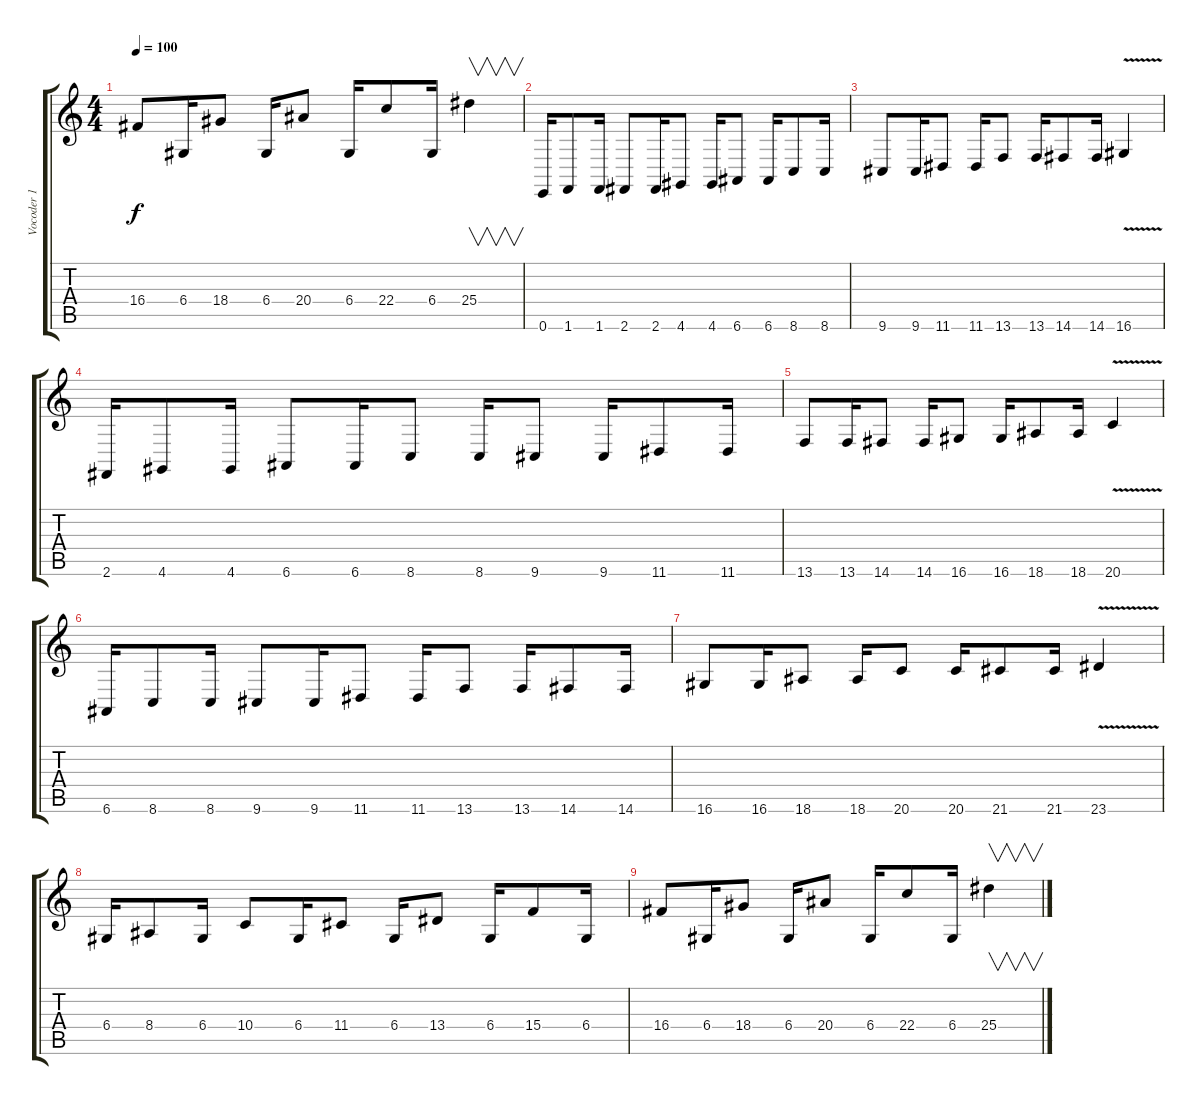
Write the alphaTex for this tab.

\track ("Vocoder 1" "Vocoder 1") {instrument lead2sawtooth}
\staff {score tabs}
\tuning (E4 B3 G3 D3 A2 E2) {hide}
\ts (4 4)
\tempo 100
\clef g2
\ks c
16.4.8{dy f} 6.4.16 18.4.8 6.4.16 20.4.8 6.4.16 22.4.8 6.4.16 25.4.4{v} |
0.6.16{balance 16} 1.6.8{balance 8} 1.6.16 2.6.8 2.6.16 4.6.8 4.6.16 6.6.8 6.6.16 8.6.8 8.6.16 |
9.6.8 9.6.16 11.6.8 11.6.16 13.6.8 13.6.16 14.6.8 14.6.16 16.6{v}.4 |
2.6.16{balance 0} 4.6.8{balance 8} 4.6.16 6.6.8 6.6.16 8.6.8 8.6.16 9.6.8 9.6.16 11.6.8 11.6.16 |
13.6.8 13.6.16 14.6.8 14.6.16 16.6.8 16.6.16 18.6.8 18.6.16 20.6{v}.4 |
6.6.16{balance 16} 8.6.8{balance 8} 8.6.16 9.6.8 9.6.16 11.6.8 11.6.16 13.6.8 13.6.16 14.6.8 14.6.16 |
16.6.8 16.6.16 18.6.8 18.6.16 20.6.8 20.6.16 21.6.8 21.6.16 23.6{v}.4 |
6.4.16{balance 0} 8.4.8{balance 8} 6.4.16 10.4.8 6.4.16 11.4.8 6.4.16 13.4.8 6.4.16 15.4.8 6.4.16 |
16.4.8 6.4.16 18.4.8 6.4.16 20.4.8 6.4.16 22.4.8 6.4.16 25.4.4{v}
